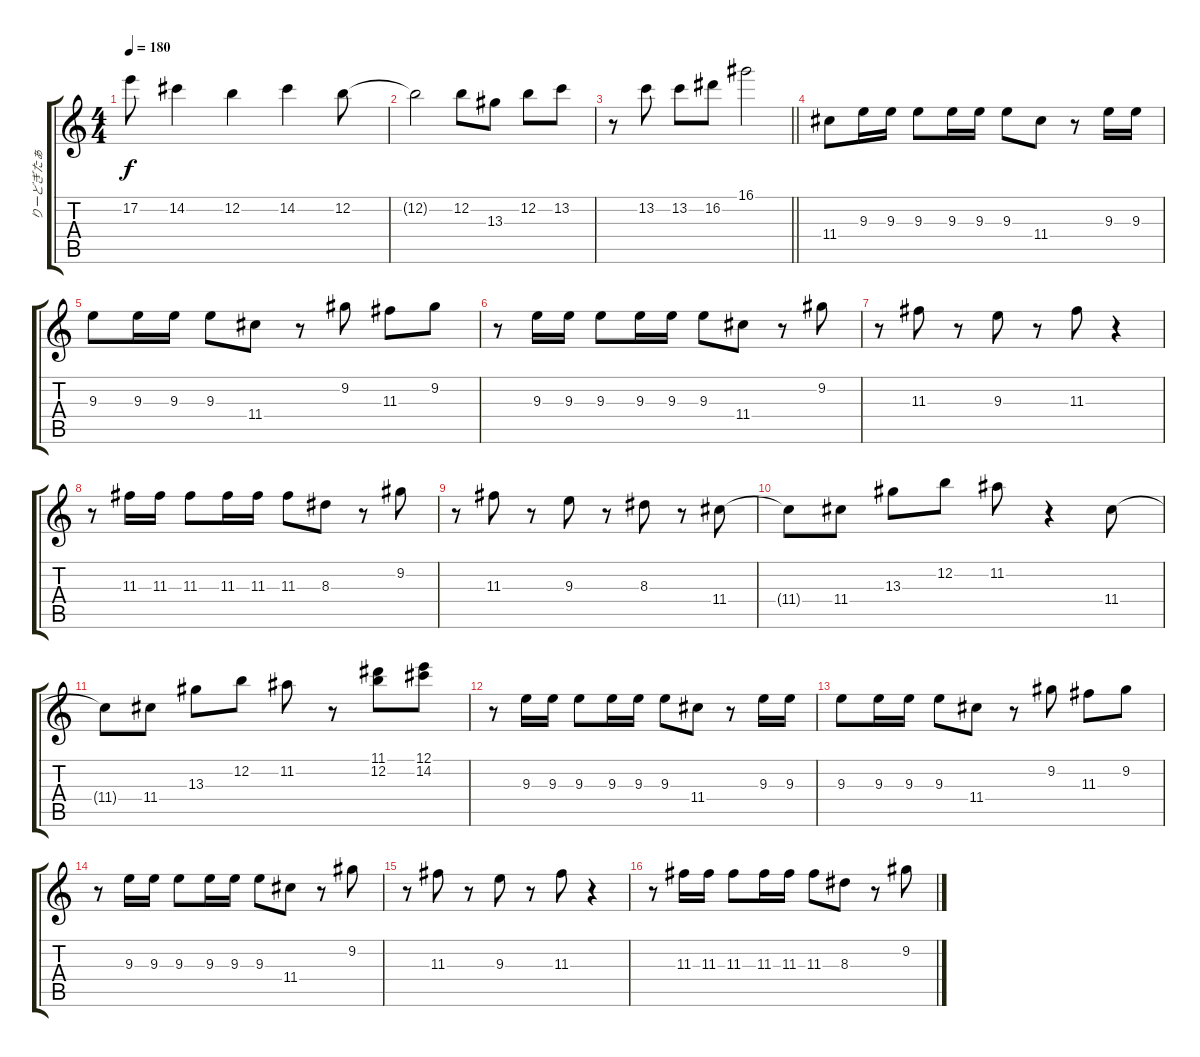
\track ("りーどぎたぁ" "りーどぎたぁ") {instrument distortionguitar}
\staff {score tabs}
\tuning (E4 B3 G3 D3 A2 E2) {hide}
\ts (4 4)
\tempo 180
\clef g2
\ks c
17.2{t}.8{dy f} 14.2.4 12.2.4 14.2.4 12.2.8 |
12.2{t}.2 12.2.8 13.3.8 12.2.8 13.2.8 |
\barLineRight lightlight
r.8 13.2.8 13.2.8 16.2.8 16.1.2 |
11.4.8 9.3.16 9.3.16 9.3.8 9.3.16 9.3.16 9.3.8 11.4.8 r.8 9.3.16 9.3.16 |
9.3.8 9.3.16 9.3.16 9.3.8 11.4.8 r.8 9.2.8 11.3.8 9.2.8 |
r.8 9.3.16 9.3.16 9.3.8 9.3.16 9.3.16 9.3.8 11.4.8 r.8 9.2.8 |
r.8 11.3.8 r.8 9.3.8 r.8 11.3.8 r.4 |
r.8 11.3.16 11.3.16 11.3.8 11.3.16 11.3.16 11.3.8 8.3.8 r.8 9.2.8 |
r.8 11.3.8 r.8 9.3.8 r.8 8.3.8 r.8 11.4.8 |
11.4{t}.8 11.4.8 13.3.8 12.2.8 11.2.8 r.4 11.4.8 |
11.4{t}.8 11.4.8 13.3.8 12.2.8 11.2.8 r.8 (11.1 12.2).8 (12.1 14.2).8 |
r.8 9.3.16 9.3.16 9.3.8 9.3.16 9.3.16 9.3.8 11.4.8 r.8 9.3.16 9.3.16 |
9.3.8 9.3.16 9.3.16 9.3.8 11.4.8 r.8 9.2.8 11.3.8 9.2.8 |
r.8 9.3.16 9.3.16 9.3.8 9.3.16 9.3.16 9.3.8 11.4.8 r.8 9.2.8 |
r.8 11.3.8 r.8 9.3.8 r.8 11.3.8 r.4 |
r.8 11.3.16 11.3.16 11.3.8 11.3.16 11.3.16 11.3.8 8.3.8 r.8 9.2.8
